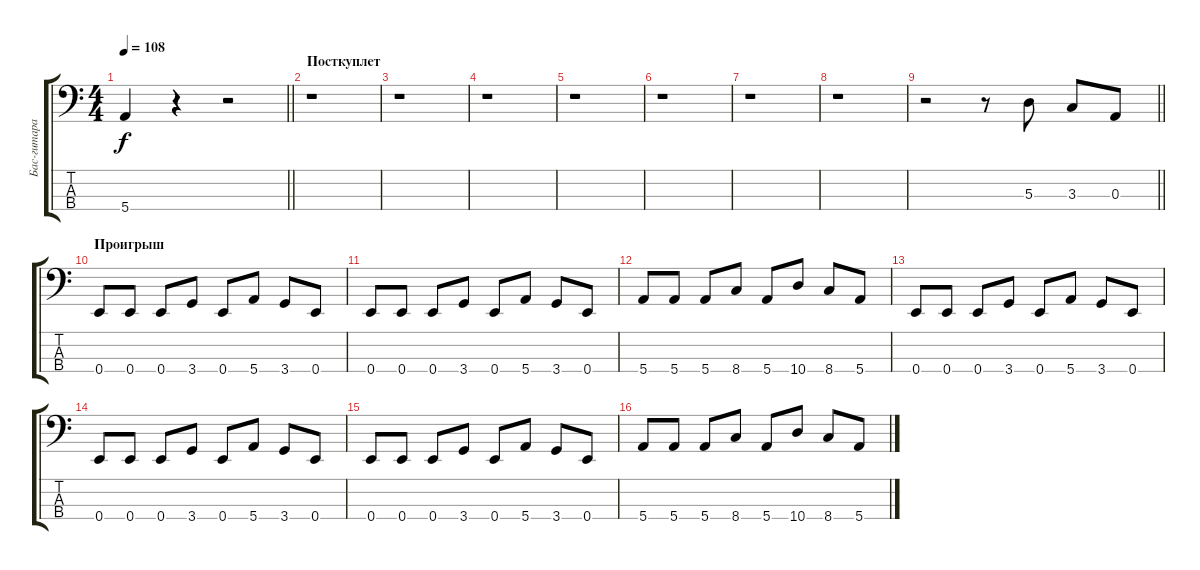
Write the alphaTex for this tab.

\track ("Бас-гитара" "Бас-гитара") {instrument electricbasspick}
\staff {score tabs}
\tuning (G2 D2 A1 E1) {hide}
\ts (4 4)
\tempo 108
\clef f4
\barLineRight lightlight
\ks c
5.4.4{dy f} r.4 r.2 |
\section ("" "Посткуплет")
r.1 |
r.1 |
r.1 |
r.1 |
r.1 |
r.1 |
r.1 |
\barLineRight lightlight
r.2 r.8 5.3.8 3.3.8 0.3.8 |
\section ("" "Проигрыш")
0.4.8 0.4.8 0.4.8 3.4.8 0.4.8 5.4.8 3.4.8 0.4.8 |
0.4.8 0.4.8 0.4.8 3.4.8 0.4.8 5.4.8 3.4.8 0.4.8 |
5.4.8 5.4.8 5.4.8 8.4.8 5.4.8 10.4.8 8.4.8 5.4.8 |
0.4.8 0.4.8 0.4.8 3.4.8 0.4.8 5.4.8 3.4.8 0.4.8 |
0.4.8 0.4.8 0.4.8 3.4.8 0.4.8 5.4.8 3.4.8 0.4.8 |
0.4.8 0.4.8 0.4.8 3.4.8 0.4.8 5.4.8 3.4.8 0.4.8 |
5.4.8 5.4.8 5.4.8 8.4.8 5.4.8 10.4.8 8.4.8 5.4.8
